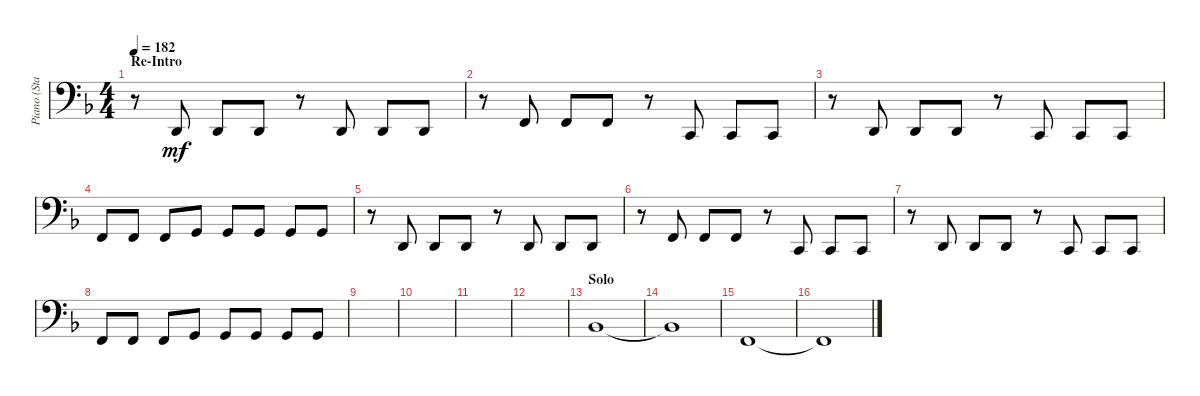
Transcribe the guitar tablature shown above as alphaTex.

\track ("Piano (Staff 2)" "Piano (Sta") {instrument acousticgrandpiano}
\staff {score}
\tuning (E4 B3 G3 D3 A2 E2 B1) {hide}
\ts (4 4)
\section ("" "Re-Intro")
\tempo 182
\clef f4
\ks f
r.8{dy mf} 3.7.8 3.7.8 3.7.8 r.8 3.7.8 3.7.8 3.7.8 |
r.8 1.6.8 1.6.8 1.6.8 r.8 1.7.8 1.7.8 1.7.8 |
r.8 3.7.8 3.7.8 3.7.8 r.8 1.7.8 1.7.8 1.7.8 |
1.6.8 1.6.8 1.6.8 3.6.8 3.6.8 3.6.8 3.6.8 3.6.8 |
r.8 3.7.8 3.7.8 3.7.8 r.8 3.7.8 3.7.8 3.7.8 |
r.8 1.6.8 1.6.8 1.6.8 r.8 1.7.8 1.7.8 1.7.8 |
r.8 3.7.8 3.7.8 3.7.8 r.8 1.7.8 1.7.8 1.7.8 |
1.6.8 1.6.8 1.6.8 3.6.8 3.6.8 3.6.8 3.6.8 3.6.8 |
|
|
|
|
\section ("" "Solo")
1.5.1 |
1.5{t}.1 |
1.6.1 |
1.6{t}.1
